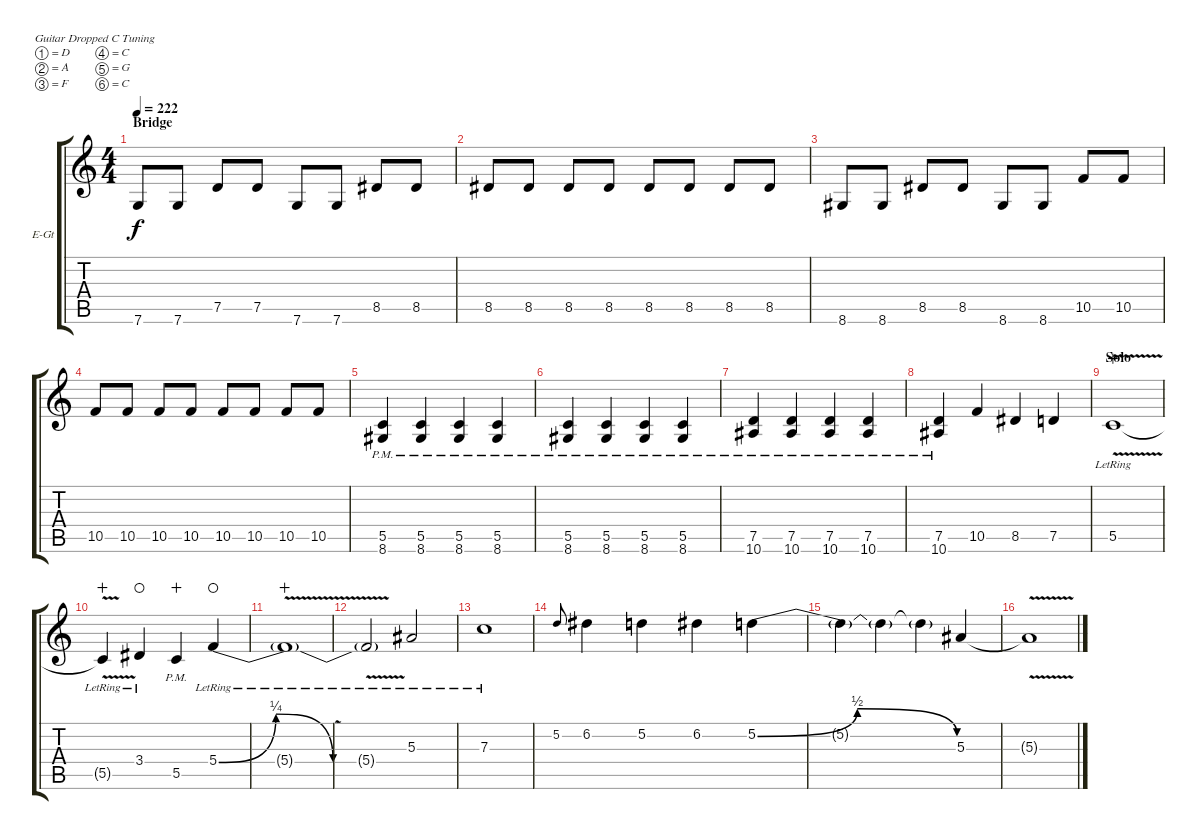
\defaultSystemsLayout 4
\bracketExtendMode groupsimilarinstruments
\firstSystemTrackNameOrientation horizontal
\otherSystemsTrackNameOrientation horizontal
\track ("Electric Guitar" "E-Gt") {mute instrument distortionguitar}
\staff {score tabs}
\tuning (D4 A3 F3 C3 G2 C2)
\ts (4 4)
\section ("" "Bridge")
\tempo 222
\clef g2
\ks c
7.6.8{dy f} 7.6.8 7.5.8 7.5.8 7.6.8 7.6.8 8.5.8 8.5.8 |
8.5.8 8.5.8 8.5.8 8.5.8 8.5.8 8.5.8 8.5.8 8.5.8 |
8.6.8 8.6.8 8.5.8 8.5.8 8.6.8 8.6.8 10.5.8 10.5.8 |
10.5.8 10.5.8 10.5.8 10.5.8 10.5.8 10.5.8 10.5.8 10.5.8 |
(8.6{pm} 5.5{pm}).4 (8.6{pm} 5.5{pm}).4 (8.6{pm} 5.5{pm}).4 (8.6{pm} 5.5{pm}).4 |
(8.6{pm} 5.5{pm}).4 (8.6{pm} 5.5{pm}).4 (8.6{pm} 5.5{pm}).4 (8.6{pm} 5.5{pm}).4 |
(10.6{pm} 7.5{pm}).4 (10.6{pm} 7.5{pm}).4 (10.6{pm} 7.5{pm}).4 (10.6{pm} 7.5{pm}).4 |
(10.6{pm} 7.5{pm}).4 10.5.4 8.5.4 7.5.4 |
\section ("" "Solo")
5.5{v lr}.1{wahc} |
5.5{v lr t}.4{wahc} 3.4{lr}.4{waho} 5.5{pm}.4{wahc} 5.4{be (bendrelease 0 0 3.5999999999999996 1 7.199999999999999 1 9.6 0) lr}.4{waho} |
5.4{v lr t}.1{wahc} |
5.4{v lr t}.2 5.3{lr}.2 |
7.3{lr}.1 |
5.2.8{gr onbeat} 6.2.4 5.2.4 6.2.4 5.2{be (bendrelease 0 0 18.599999999999998 2 31.799999999999997 2 45.6 0)}.4 |
5.2{t}.4 5.2{t}.4 5.2{t}.4 5.3.4 |
5.3{v t}.1
